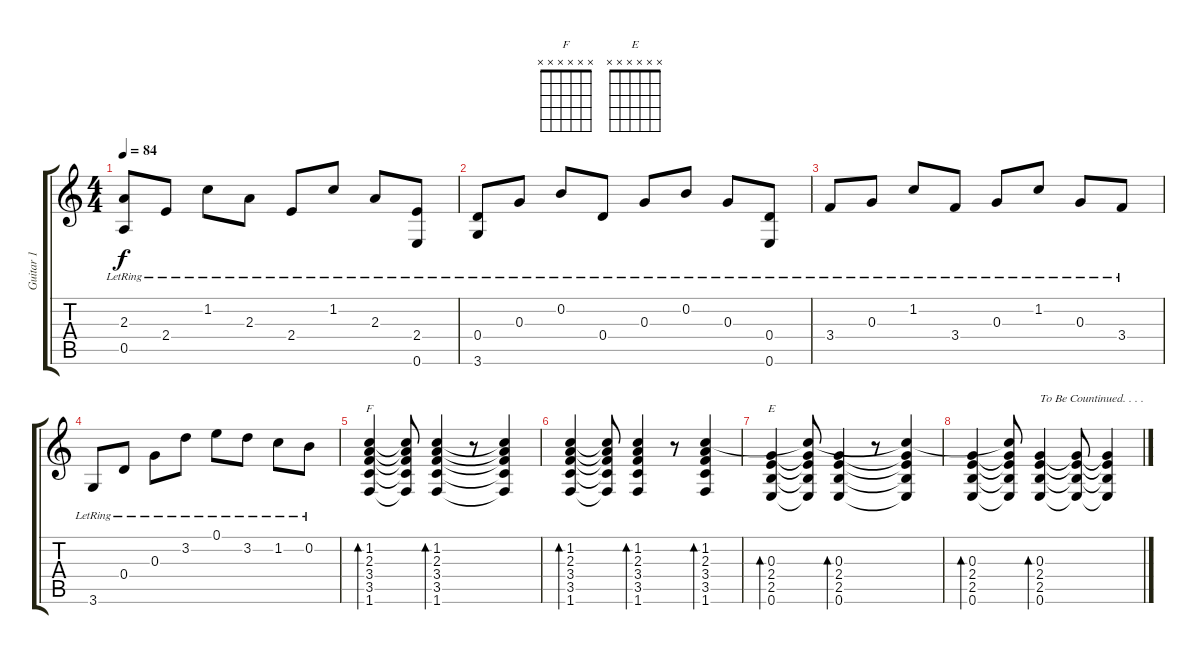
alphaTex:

\track ("Guitar 1" "Guitar 1") {instrument acousticguitarsteel}
\staff {score tabs}
\tuning (E4 B3 G3 D3 A2 E2) {hide}
\chord ("F" x x x x x x)
\chord ("E" x x x x x x)
\ts (4 4)
\tempo 84
\clef g2
\ks c
(2.3{lr} 0.5{lr}).8{dy f} 2.4{lr}.8 1.2{lr}.8 2.3{lr}.8 2.4{lr}.8 1.2{lr}.8 2.3{lr}.8 (2.4{lr} 0.6{lr}).8 |
(0.4{lr} 3.6{lr}).8 0.3{lr}.8 0.2{lr}.8 0.4{lr}.8 0.3{lr}.8 0.2{lr}.8 0.3{lr}.8 (0.4{lr} 0.6{lr}).8 |
3.4{lr}.8 0.3{lr}.8 1.2{lr}.8 3.4{lr}.8 0.3{lr}.8 1.2{lr}.8 0.3{lr}.8 3.4{lr}.8 |
3.6{lr}.8 0.4{lr}.8 0.3{lr}.8 3.2{lr}.8 0.1{lr}.8 3.2{lr}.8 1.2{lr}.8 0.2{lr}.8 |
(1.2 2.3 3.4 3.5 1.6).4{bd 240 ch "F"} (1.2{t} 2.3{t} 3.4{t} 3.5{t} 1.6{t}).8 (1.2 2.3 3.4 3.5 1.6).4{bd 240} r.8 (1.2{t} 2.3{t} 3.4{t} 3.5{t} 1.6{t}).4 |
(1.2 2.3 3.4 3.5 1.6).4{bd 240} (1.2{t} 2.3{t} 3.4{t} 3.5{t} 1.6{t}).8 (1.2 2.3 3.4 3.5 1.6).4{bd 240} r.8 (1.2 2.3 3.4 3.5 1.6).4{bd 240} |
(0.3 2.4 2.5 0.6).4{bd 240 ch "E"} (1.2{t} 0.3{t} 2.4{t} 2.5{t} 0.6{t}).8 (0.3 2.4 2.5 0.6).4{bd 240} r.8 (1.2{t} 0.3{t} 2.4{t} 2.5{t} 0.6{t}).4 |
(0.3 2.4 2.5 0.6).4{bd 240} (1.2{t} 0.3{t} 2.4{t} 2.5{t} 0.6{t}).8 (0.3 2.4 2.5 0.6).4{bd 240 txt "To Be Countinued. . . ."} (0.3{t} 2.4{t} 2.5{t} 0.6{t}).8 (0.3{t} 2.4{t} 2.5{t} 0.6{t}).4
